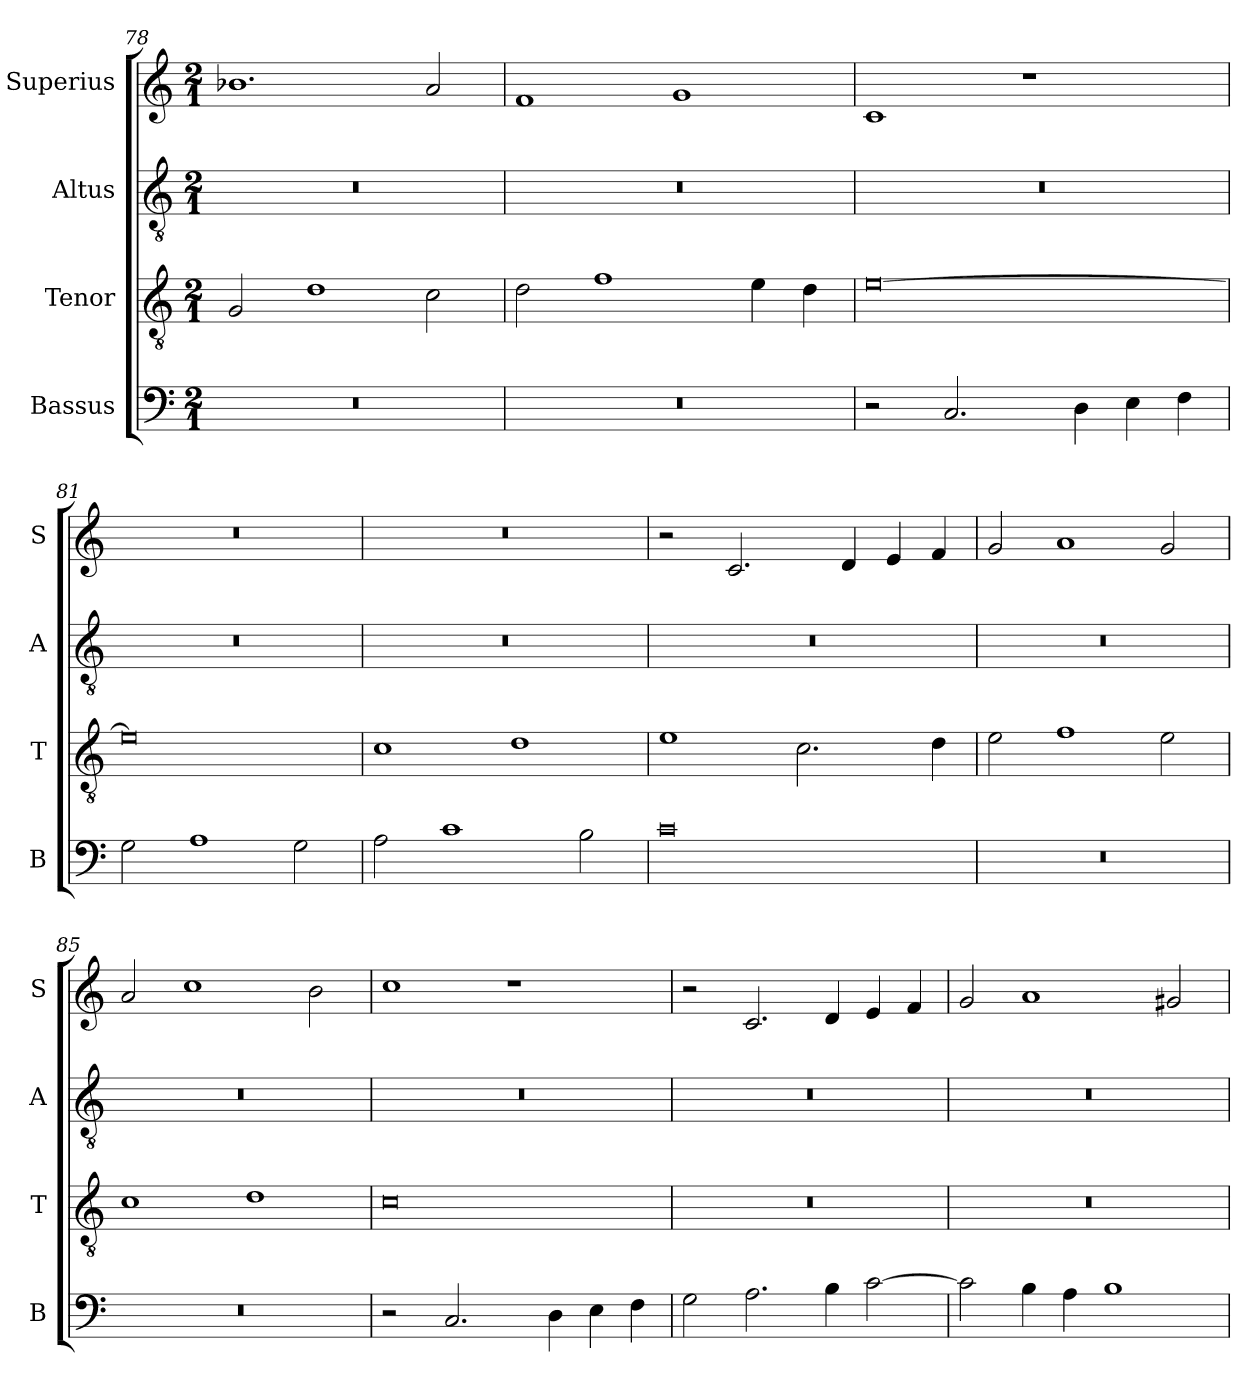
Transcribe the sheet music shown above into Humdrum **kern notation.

**kern	**kern	**kern	**kern
*part4	*part3	*part2	*part1
*staff4	*staff3	*staff2	*staff1
*I"Bassus	*I"Tenor	*I"Altus	*I"Superius
*I'B	*I'T	*I'A	*I'S
*clefF4	*clefGv2	*clefGv2	*clefG2
*k[]	*k[]	*k[]	*k[]
*M2/1	*M2/1	*M2/1	*M2/1
=78	=78	=78	=78
0r	2G/	0r	1.b-X
.	1d	.	.
.	2c\	.	2a/
=79	=79	=79	=79
0r	2d\	0r	1f
.	1f	.	.
.	.	.	1g
.	4e\	.	.
.	4d\	.	.
=80	=80	=80	=80
2r	[0e	0r	1c
2.C/	.	.	.
.	.	.	1r
4D\	.	.	.
4E\	.	.	.
4F\	.	.	.
=81	=81	=81	=81
2G\	0e]	0r	0r
1A	.	.	.
2G\	.	.	.
=82	=82	=82	=82
2A\	1c	0r	0r
1c	.	.	.
.	1d	.	.
2B\	.	.	.
=83	=83	=83	=83
0c	1e	0r	2r
.	.	.	2.c/
.	2.c\	.	.
.	.	.	4d/
.	.	.	4e/
.	4d\	.	4f/
=84	=84	=84	=84
0r	2e\	0r	2g/
.	1f	.	1a
.	2e\	.	2g/
=85	=85	=85	=85
0r	1c	0r	2a/
.	.	.	1cc
.	1d	.	.
.	.	.	2b\
=86	=86	=86	=86
2r	0c	0r	1cc
2.C/	.	.	.
.	.	.	1r
4D\	.	.	.
4E\	.	.	.
4F\	.	.	.
=87	=87	=87	=87
2G\	0r	0r	2r
2.A\	.	.	2.c/
4B\	.	.	4d/
[2c\	.	.	4e/
.	.	.	4f/
=88	=88	=88	=88
2c\]	0r	0r	2g/
4B\	.	.	1a
4A\	.	.	.
1B	.	.	.
.	.	.	2g#X/
=	=	=	=
*-	*-	*-	*-
